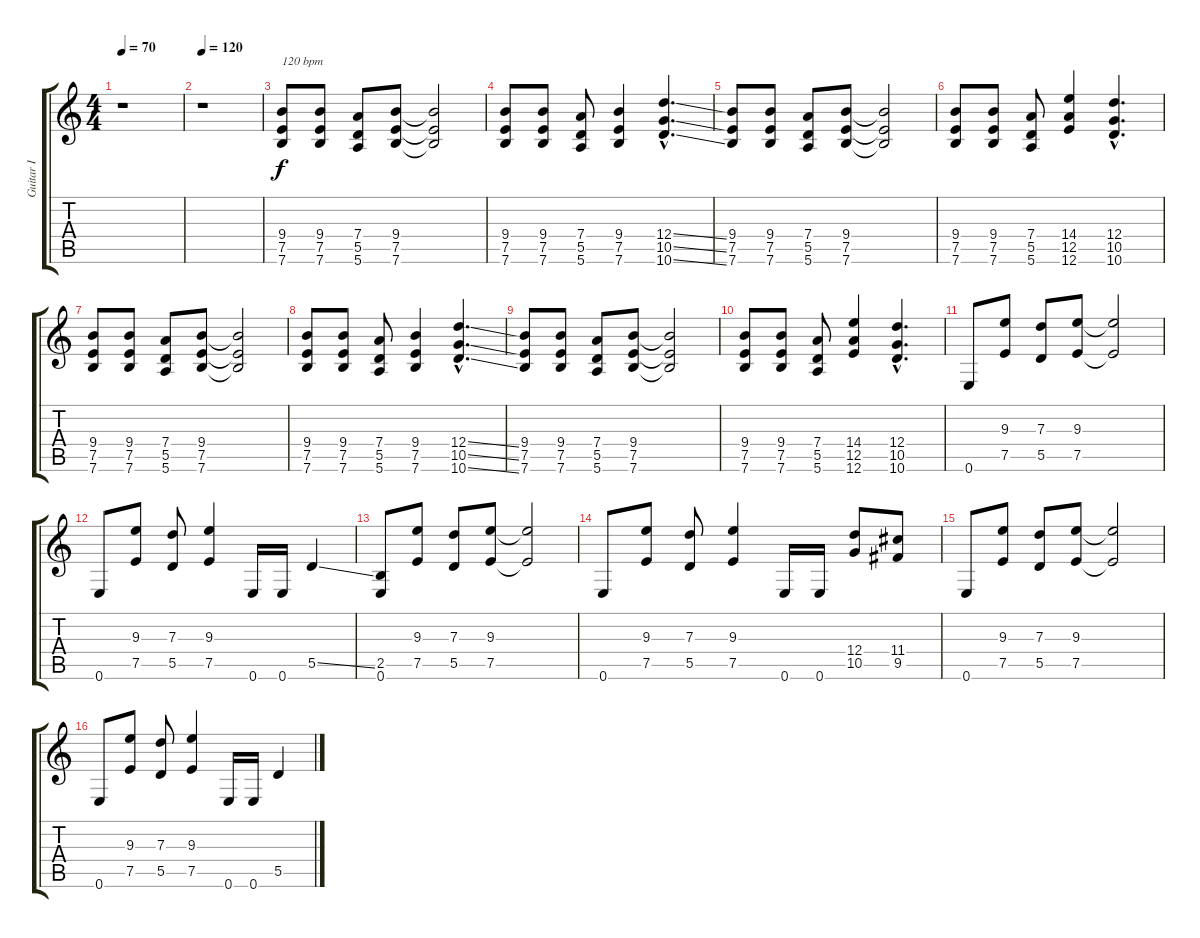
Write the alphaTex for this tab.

\track ("Guitar I" "Guitar I") {instrument distortionguitar}
\staff {score tabs}
\tuning (E4 B3 G3 D3 A2 E2) {hide}
\ts (4 4)
\tempo 70
\clef g2
\ks c
r.1{dy f} |
\tempo 120
r.1 |
(9.4 7.5 7.6).8{txt "120 bpm"} (9.4 7.5 7.6).8 (7.4 5.5 5.6).8 (9.4 7.5 7.6).8 (9.4{t} 7.5{t} 7.6{t}).2 |
(9.4 7.5 7.6).8 (9.4 7.5 7.6).8 (7.4 5.5 5.6).8 (9.4 7.5 7.6).4 (12.4{ss hac} 10.5{ss hac} 10.6{ss hac}).4{d} |
(9.4 7.5 7.6).8 (9.4 7.5 7.6).8 (7.4 5.5 5.6).8 (9.4 7.5 7.6).8 (9.4{t} 7.5{t} 7.6{t}).2 |
(9.4 7.5 7.6).8 (9.4 7.5 7.6).8 (7.4 5.5 5.6).8 (14.4 12.5 12.6).4 (12.4{hac} 10.5{hac} 10.6{hac}).4{d} |
(9.4 7.5 7.6).8 (9.4 7.5 7.6).8 (7.4 5.5 5.6).8 (9.4 7.5 7.6).8 (9.4{t} 7.5{t} 7.6{t}).2 |
(9.4 7.5 7.6).8 (9.4 7.5 7.6).8 (7.4 5.5 5.6).8 (9.4 7.5 7.6).4 (12.4{ss hac} 10.5{ss hac} 10.6{ss hac}).4{d} |
(9.4 7.5 7.6).8 (9.4 7.5 7.6).8 (7.4 5.5 5.6).8 (9.4 7.5 7.6).8 (9.4{t} 7.5{t} 7.6{t}).2 |
(9.4 7.5 7.6).8 (9.4 7.5 7.6).8 (7.4 5.5 5.6).8 (14.4 12.5 12.6).4 (12.4{hac} 10.5{hac} 10.6{hac}).4{d} |
0.6.8 (9.3 7.5).8 (7.3 5.5).8 (9.3 7.5).8 (9.3{t} 7.5{t}).2 |
0.6.8 (9.3 7.5).8 (7.3 5.5).8 (9.3 7.5).4 0.6.16 0.6.16 5.5{ss}.4 |
(2.5 0.6).8 (9.3 7.5).8 (7.3 5.5).8 (9.3 7.5).8 (9.3{t} 7.5{t}).2 |
0.6.8 (9.3 7.5).8 (7.3 5.5).8 (9.3 7.5).4 0.6.16 0.6.16 (12.4 10.5).8 (11.4 9.5).8 |
0.6.8 (9.3 7.5).8 (7.3 5.5).8 (9.3 7.5).8 (9.3{t} 7.5{t}).2 |
0.6.8 (9.3 7.5).8 (7.3 5.5).8 (9.3 7.5).4 0.6.16 0.6.16 5.5{ss}.4
